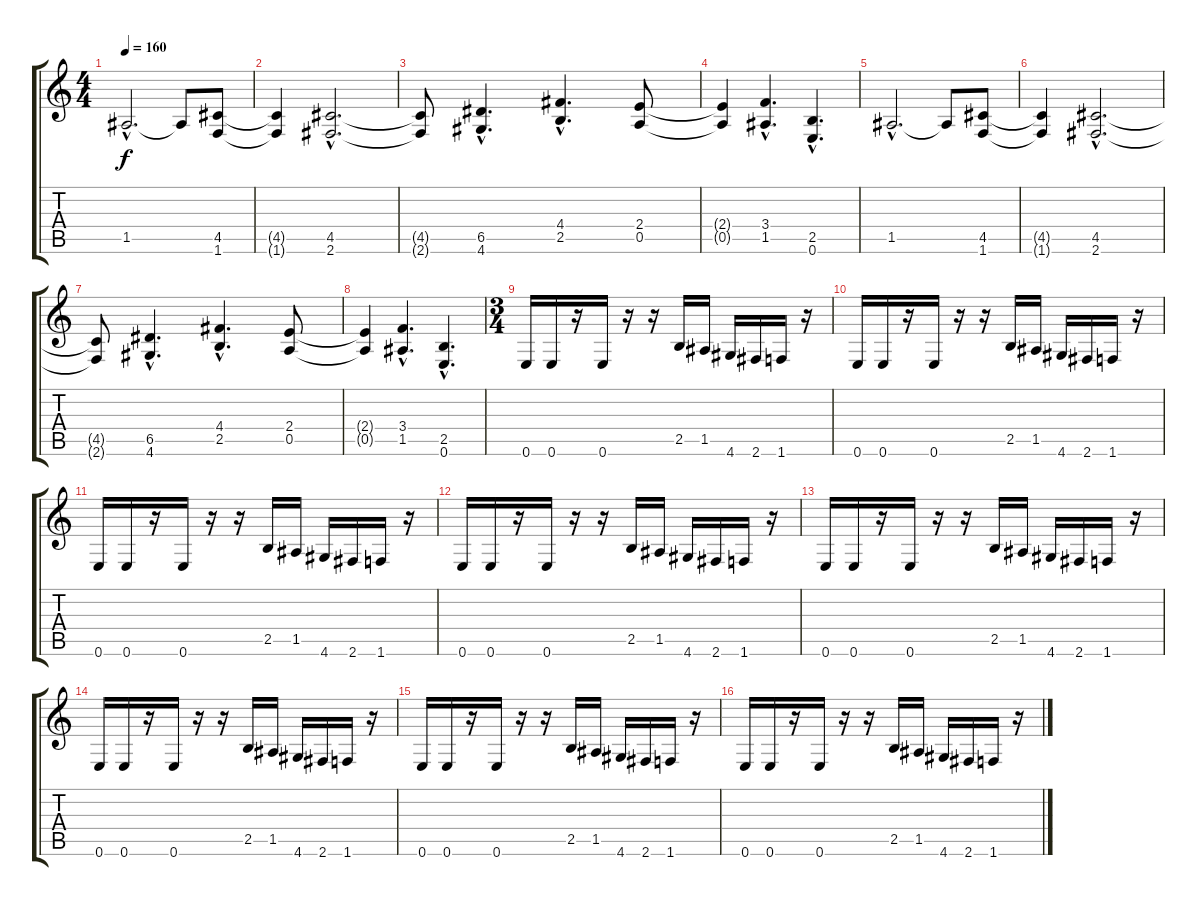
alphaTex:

\track "" {instrument overdrivenguitar}
\staff {score tabs}
\tuning (E4 B3 G3 D3 A2 E2) {hide}
\ts (4 4)
\tempo 160
\clef g2
\ks c
1.5{hac}.2{d dy f} 1.5{t}.8 (4.5 1.6).8 |
(4.5{t} 1.6{t}).4 (4.5{hac} 2.6{hac}).2{d} |
(4.5{t} 2.6{t}).8 (6.5{hac} 4.6{hac}).4{d} (4.4{hac} 2.5{hac}).4{d} (2.4 0.5).8 |
(2.4{t} 0.5{t}).4 (3.4{hac} 1.5{hac}).4{d} (2.5{hac} 0.6{hac}).4{d} |
1.5{hac}.2{d} 1.5{t}.8 (4.5 1.6).8 |
(4.5{t} 1.6{t}).4 (4.5{hac} 2.6{hac}).2{d} |
(4.5{t} 2.6{t}).8 (6.5{hac} 4.6{hac}).4{d} (4.4{hac} 2.5{hac}).4{d} (2.4 0.5).8 |
(2.4{t} 0.5{t}).4 (3.4{hac} 1.5{hac}).4{d} (2.5{hac} 0.6{hac}).4{d} |
\ts (3 4)
0.6.16 0.6.16 r.16 0.6.16 r.16 r.16 2.5.16 1.5.16 4.6.16 2.6.16 1.6.16 r.16 |
0.6.16 0.6.16 r.16 0.6.16 r.16 r.16 2.5.16 1.5.16 4.6.16 2.6.16 1.6.16 r.16 |
0.6.16 0.6.16 r.16 0.6.16 r.16 r.16 2.5.16 1.5.16 4.6.16 2.6.16 1.6.16 r.16 |
0.6.16 0.6.16 r.16 0.6.16 r.16 r.16 2.5.16 1.5.16 4.6.16 2.6.16 1.6.16 r.16 |
0.6.16{volume 16 balance 8} 0.6.16 r.16 0.6.16 r.16 r.16 2.5.16 1.5.16 4.6.16 2.6.16 1.6.16 r.16 |
0.6.16 0.6.16 r.16 0.6.16 r.16 r.16 2.5.16 1.5.16 4.6.16 2.6.16 1.6.16 r.16 |
0.6.16 0.6.16 r.16 0.6.16 r.16 r.16 2.5.16 1.5.16 4.6.16 2.6.16 1.6.16 r.16 |
0.6.16 0.6.16 r.16 0.6.16 r.16 r.16 2.5.16 1.5.16 4.6.16 2.6.16 1.6.16 r.16
